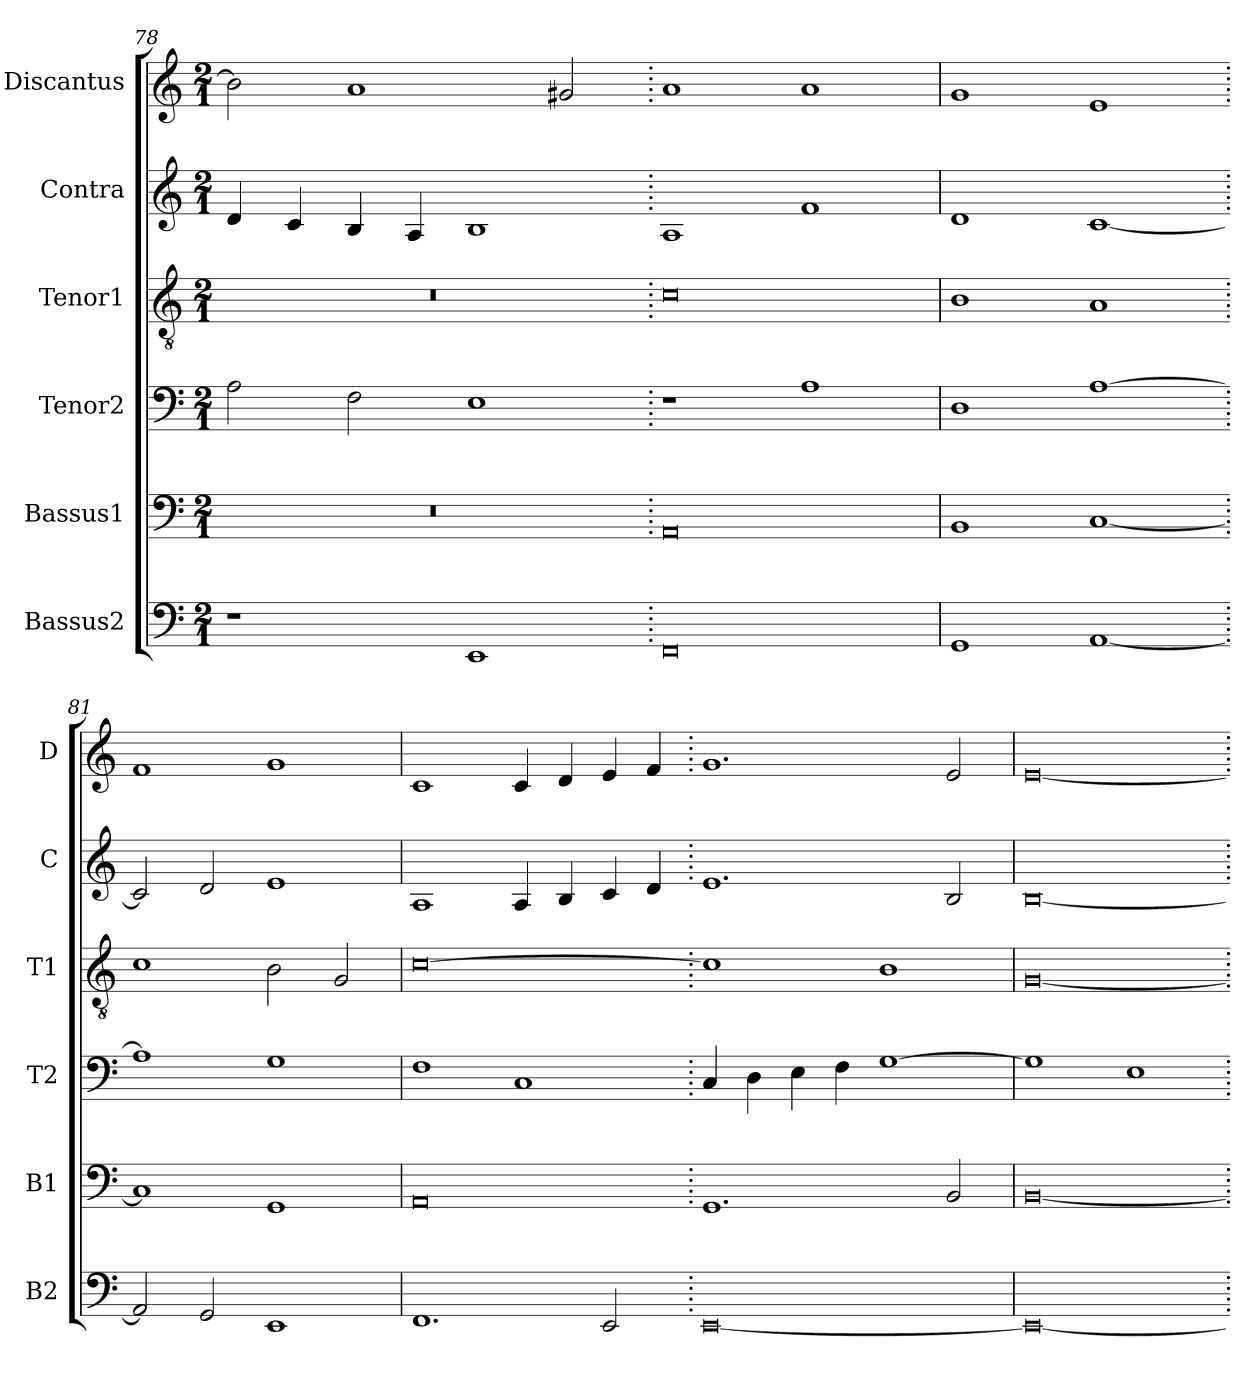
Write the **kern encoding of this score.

**kern	**kern	**kern	**kern	**kern	**kern
*part6	*part5	*part4	*part3	*part2	*part1
*staff6	*staff5	*staff4	*staff3	*staff2	*staff1
*I"Bassus2	*I"Bassus1	*I"Tenor2	*I"Tenor1	*I"Contra	*I"Discantus
*I'B2	*I'B1	*I'T2	*I'T1	*I'C	*I'D
*clefF4	*clefF4	*clefF4	*clefGv2	*clefG2	*clefG2
*k[]	*k[]	*k[]	*k[]	*k[]	*k[]
*M2/1	*M2/1	*M2/1	*M2/1	*M2/1	*M2/1
=78	=78	=78	=78	=78	=78
1r	0r	2A\	0r	4d/	2b\]
.	.	.	.	4c/	.
.	.	2F\	.	4B/	1a
.	.	.	.	4A/	.
1EE	.	1E	.	1B	.
.	.	.	.	.	2g#X/
=79.	=79.	=79.	=79.	=79.	=79.
0FF	0AA	1r	0c	1A	1a
.	.	1A	.	1f	1a
=80	=80	=80	=80	=80	=80
1GG	1BB	1D	1B	1d	1g
[1AA	[1C	[1A	1A	[1c	1e
=81.	=81.	=81.	=81.	=81.	=81.
2AA/]	1C]	1A]	1c	2c/]	1f
2GG/	.	.	.	2d/	.
1EE	1GG	1G	2B\	1e	1g
.	.	.	2G/	.	.
=82	=82	=82	=82	=82	=82
1.FF	0AA	1F	[0c	1A	1c
.	.	1C	.	4A/	4c/
.	.	.	.	4B/	4d/
2EE/	.	.	.	4c/	4e/
.	.	.	.	4d/	4f/
=83.	=83.	=83.	=83.	=83.	=83.
[0EE	1.GG	4C/	1c]	1.e	1.g
.	.	4D\	.	.	.
.	.	4E\	.	.	.
.	.	4F\	.	.	.
.	.	[1G	1B	.	.
.	2BB/	.	.	2B/	2e/
=84	=84	=84	=84	=84	=84
0EE_	[0BB	1G]	[0G	[0B	[0e
.	.	1E	.	.	.
=.	=.	=.	=.	=.	=.
*-	*-	*-	*-	*-	*-
